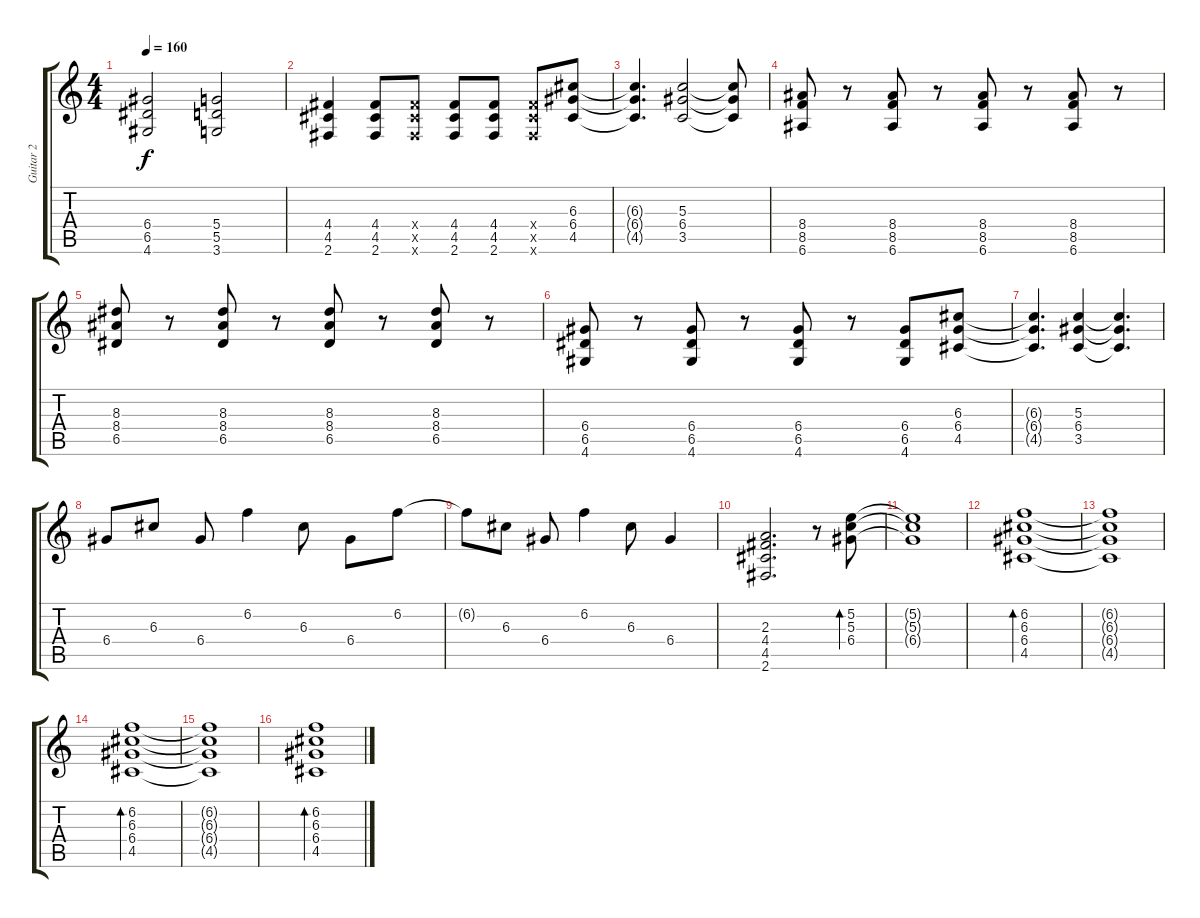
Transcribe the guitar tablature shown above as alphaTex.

\track ("Guitar 2" "Guitar 2") {instrument distortionguitar}
\staff {score tabs}
\tuning (E4 B3 G3 D3 A2 E2) {hide}
\ts (4 4)
\tempo 160
\clef g2
\ks c
(6.4 6.5 4.6).2{dy f} (5.4 5.5 3.6).2 |
(4.4 4.5 2.6).4 (4.4 4.5 2.6).8 (4.4{x} 4.5{x} 2.6{x}).8 (4.4 4.5 2.6).8 (4.4 4.5 2.6).8 (4.4{x} 4.5{x} 2.6{x}).8 (6.3 6.4 4.5).8 |
(6.3{t} 6.4{t} 4.5{t}).4{d} (5.3 6.4 3.5).2 (5.3{t} 6.4{t} 3.5{t}).8 |
(8.4 8.5 6.6).8 r.8 (8.4 8.5 6.6).8 r.8 (8.4 8.5 6.6).8 r.8 (8.4 8.5 6.6).8 r.8 |
(8.3 8.4 6.5).8 r.8 (8.3 8.4 6.5).8 r.8 (8.3 8.4 6.5).8 r.8 (8.3 8.4 6.5).8 r.8 |
(6.4 6.5 4.6).8 r.8 (6.4 6.5 4.6).8 r.8 (6.4 6.5 4.6).8 r.8 (6.4 6.5 4.6).8 (6.3 6.4 4.5).8 |
(6.3{t} 6.4{t} 4.5{t}).4{d} (5.3 6.4 3.5).4 (5.3{t} 6.4{t} 3.5{t}).4{d} |
6.4.8 6.3.8 6.4.8 6.2.4 6.3.8 6.4.8 6.2.8 |
6.2{t}.8 6.3.8 6.4.8 6.2.4 6.3.8 6.4.4 |
(2.3 4.4 4.5 2.6).2{d} r.8 (5.2 5.3 6.4).8{bd 480} |
(5.2{t} 5.3{t} 6.4{t}).1 |
(6.2 6.3 6.4 4.5).1{bd 240} |
(6.2{t} 6.3{t} 6.4{t} 4.5{t}).1 |
(6.2 6.3 6.4 4.5).1{bd 240} |
(6.2{t} 6.3{t} 6.4{t} 4.5{t}).1 |
(6.2 6.3 6.4 4.5).1{bd 240}
